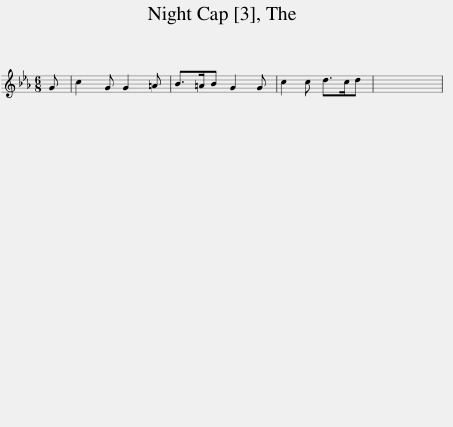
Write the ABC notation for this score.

X:1
L:1/8
M:6/8
I:linebreak $
K:Cmin
V:1 treble
V:1
 G | c2 G G2 =A | B>=AB G2 G | c2 c d>cd | x6 | %5
